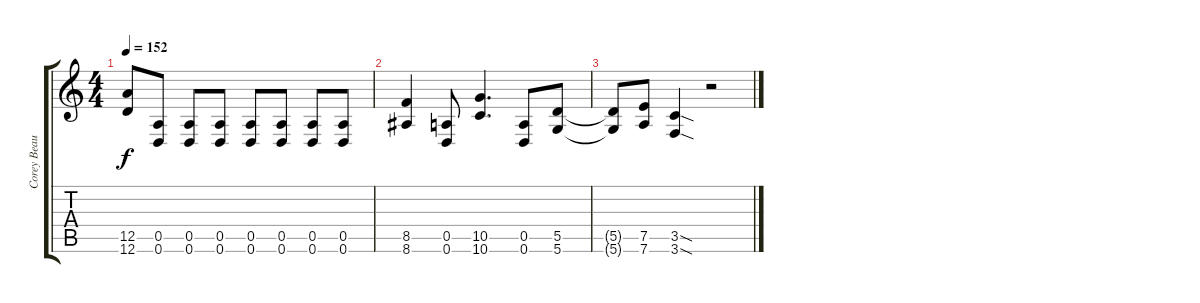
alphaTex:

\track ("Corey Beaulieu" "Corey Beau") {instrument overdrivenguitar}
\staff {score tabs}
\tuning (E4 B3 G3 D3 A2 D2) {hide}
\ts (4 4)
\tempo 152
\clef g2
\ks c
(12.5{t} 12.6{t}).8{dy f} (0.5 0.6).8 (0.5 0.6).8 (0.5 0.6).8 (0.5 0.6).8 (0.5 0.6).8 (0.5 0.6).8 (0.5 0.6).8 |
(8.5 8.6).4 (0.5 0.6).8 (10.5 10.6).4{d} (0.5 0.6).8 (5.5 5.6).8 |
(5.5{t} 5.6{t}).8 (7.5 7.6).8 (3.5{sod} 3.6{sod}).4 r.2
